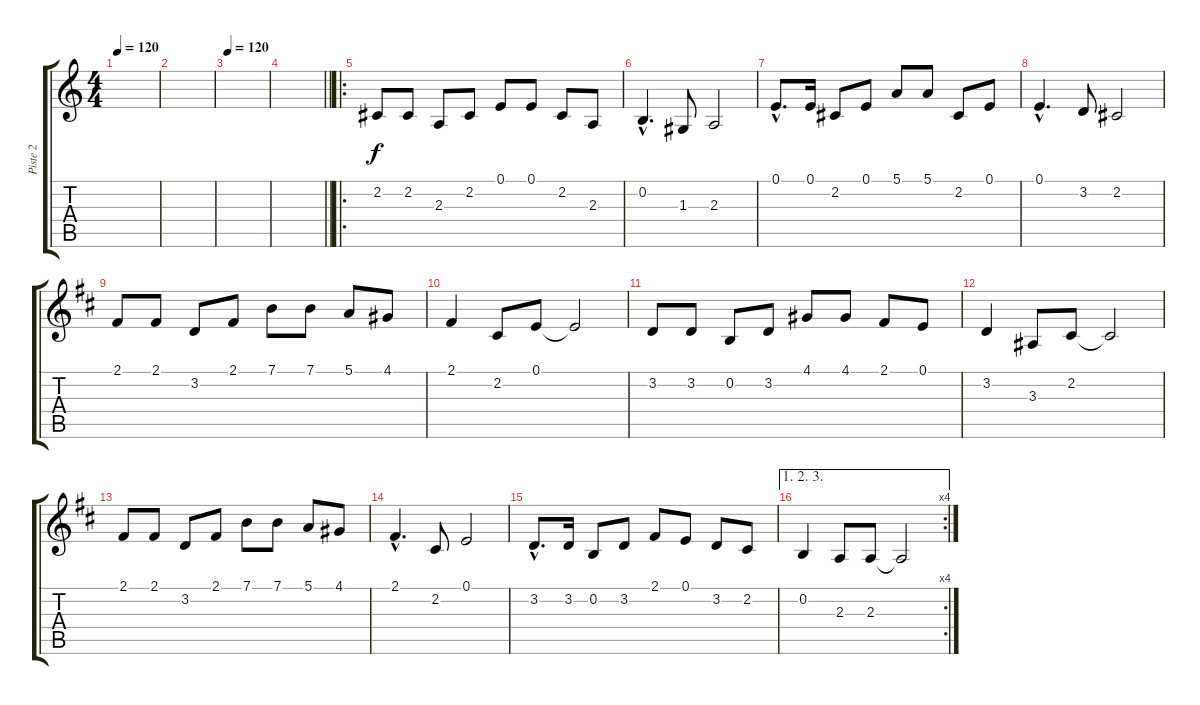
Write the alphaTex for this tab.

\track ("Piste 2" "Piste 2") {instrument musicbox}
\staff {score tabs}
\tuning (E4 B3 G3 D3 A2 E2) {hide}
\ts (4 4)
\tempo 120
\tempo 108
\tempo 120
\clef g2
\ks c
|
|
\tempo 120
|
\barLineRight lightlight
|
\ro
2.2.8 2.2.8 2.3.8 2.2.8 0.1.8 0.1.8 2.2.8 2.3.8 |
0.2{hac}.4{d} 1.3.8 2.3.2 |
0.1{hac}.8{d} 0.1.16 2.2.8 0.1.8 5.1.8 5.1.8 2.2.8 0.1.8 |
0.1{hac}.4{d} 3.2.8 2.2.2 |
\ks d
2.1.8 2.1.8 3.2.8 2.1.8 7.1.8 7.1.8 5.1.8 4.1.8 |
2.1.4 2.2.8 0.1.8 0.1{t}.2 |
3.2.8 3.2.8 0.2.8 3.2.8 4.1.8 4.1.8 2.1.8 0.1.8 |
3.2.4 3.3.8 2.2.8 2.2{t}.2 |
2.1.8 2.1.8 3.2.8 2.1.8 7.1.8 7.1.8 5.1.8 4.1.8 |
2.1{hac}.4{d} 2.2.8 0.1.2 |
3.2{hac}.8{d} 3.2.16 0.2.8 3.2.8 2.1.8 0.1.8 3.2.8 2.2.8 |
\ae (1 2 3)
\rc 4
0.2.4 2.3.8 2.3.8 2.3{t}.2
